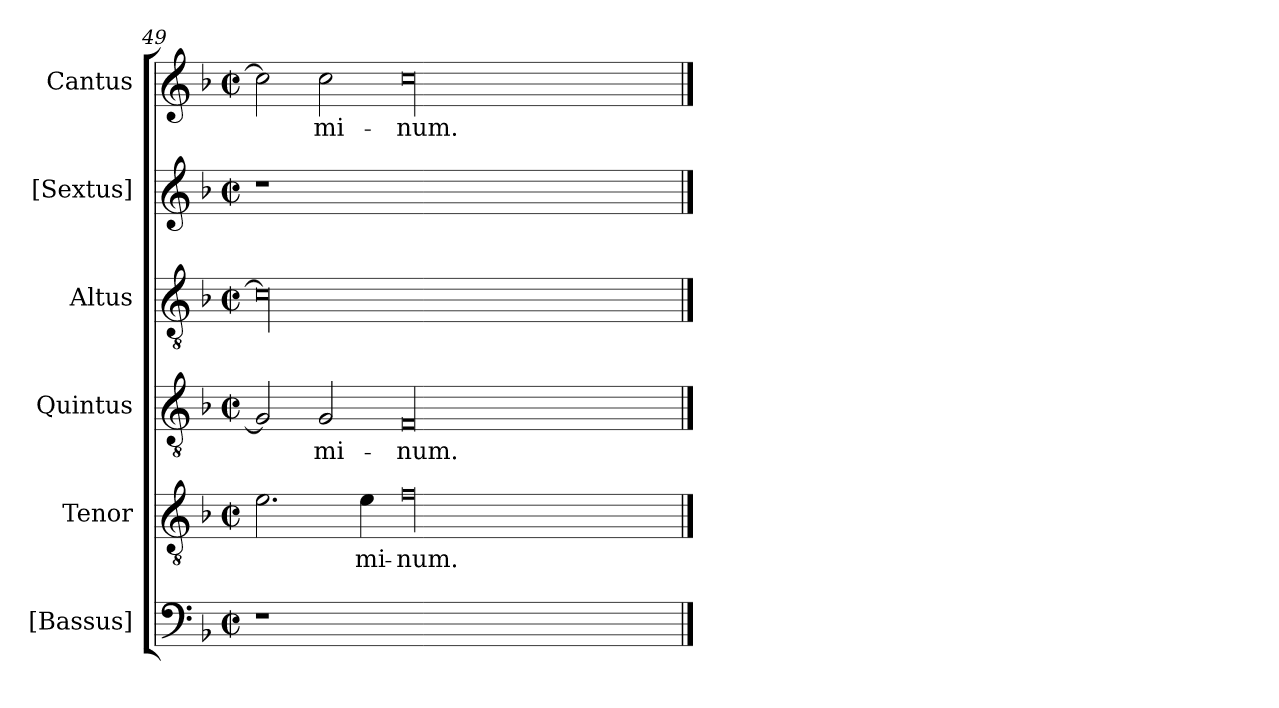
**kern	**kern	**text	**kern	**text	**kern	**kern	**kern	**text
*part6	*part5	*part5	*part4	*part4	*part3	*part2	*part1	*part1
*staff6	*staff5	*staff5	*staff4	*staff4	*staff3	*staff2	*staff1	*staff1
*I"[Bassus]	*I"Tenor	*	*I"Quintus	*	*I"Altus	*I"[Sextus]	*I"Cantus	*
*I'[B]	*I'T	*	*I'Q	*	*I'A	*I'S	*I'C	*
*clefF4	*clefGv2	*	*clefGv2	*	*clefGv2	*clefG2	*clefG2	*
*k[b-]	*k[b-]	*	*k[b-]	*	*k[b-]	*k[b-]	*k[b-]	*
*F:	*F:	*	*F:	*	*F:	*F:	*F:	*
*M2/2	*M2/2	*	*M2/2	*	*M2/2	*M2/2	*M2/2	*
*met(c|)	*met(c|)	*	*met(c|)	*	*met(c|)	*met(c|)	*met(c|)	*
=49	=49	=49	=49	=49	=49	=49	=49	=49
1r	2.e\	.	2G/]	.	00c\]	1r	2cc\]	.
.	.	.	2G/	-mi-	.	.	2cc\	-mi-
.	4e\	-mi-	.	.	.	.	.	.
00ryy	00f\	-num.	00F/	-num.	.	00ryy	00cc\	-num.
.	.	.	.	.	1c\yy	.	.	.
==	==	==	==	==	==	==	==	==
*-	*-	*-	*-	*-	*-	*-	*-	*-
